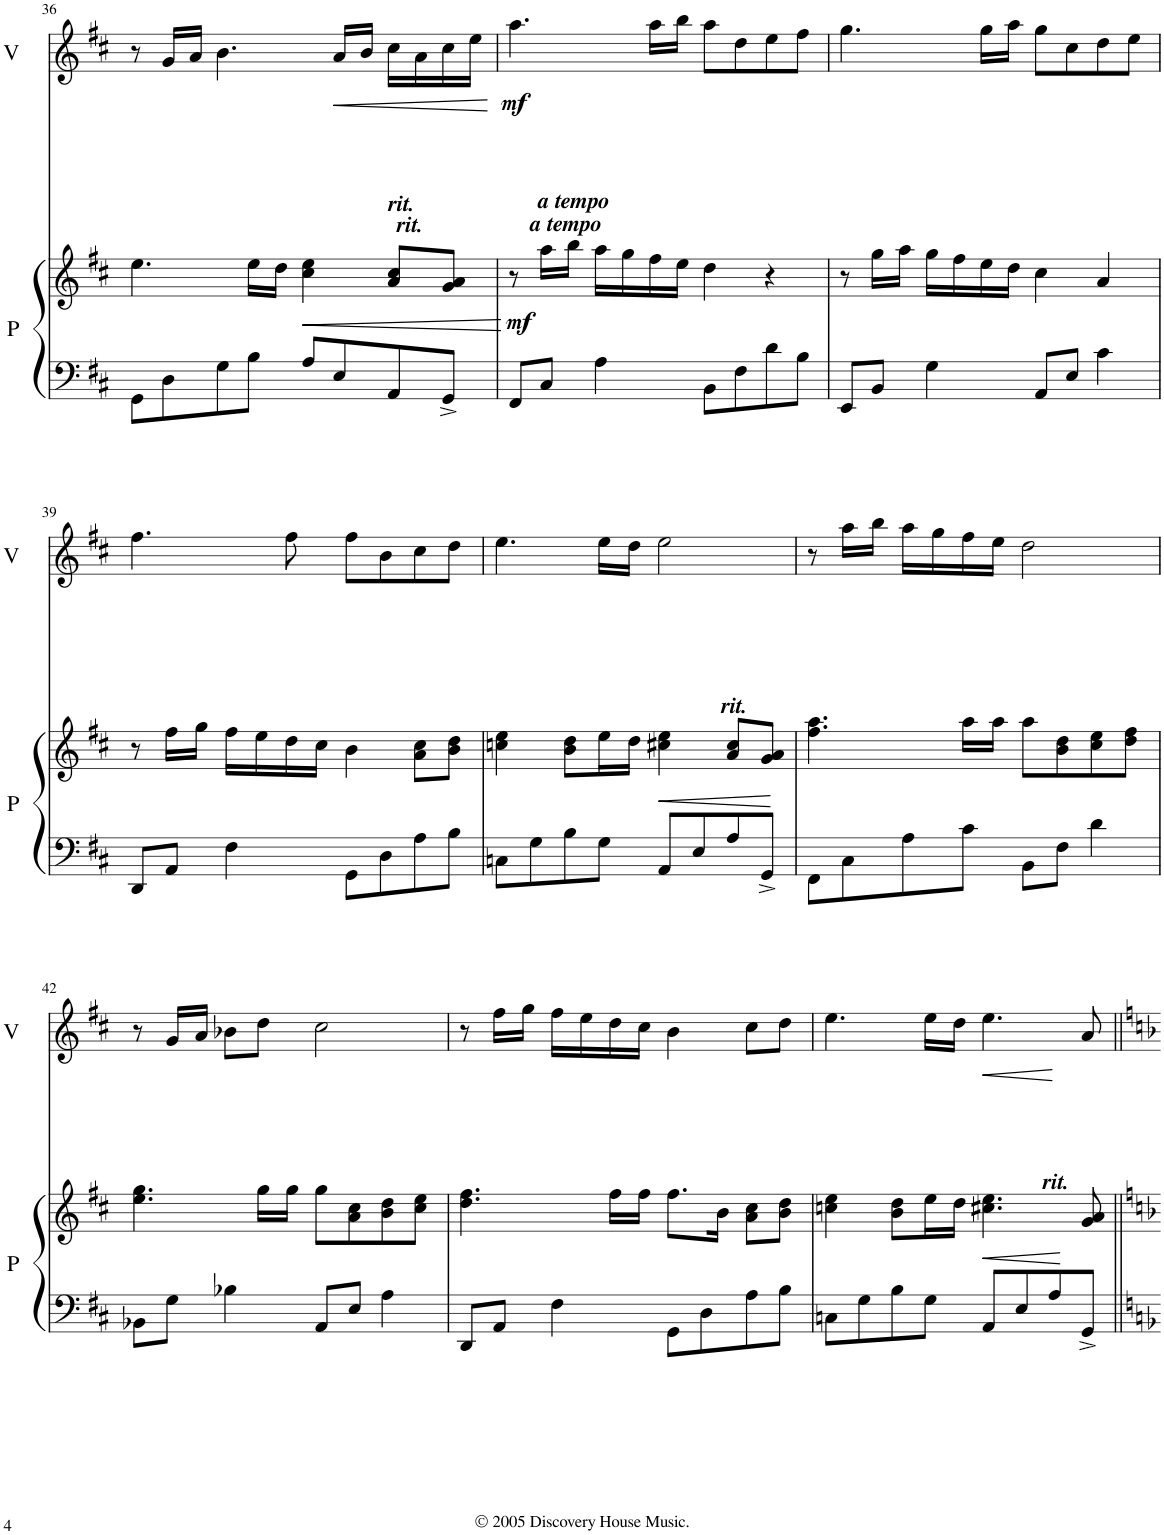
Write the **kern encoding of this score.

**kern	**kern	**dynam	**kern	**dynam
*part2	*part2	*part2	*part1	*part1
*staff3	*staff2	*staff2/3	*staff1	*staff1
*I"Piano	*	*	*I"Violin	*
*I'P	*	*	*I'V	*
!!LO:PB:g=z
*clefF4	*clefG2	*	*clefG2	*
*k[f#c#]	*k[f#c#]	*	*k[f#c#]	*
*M4/4	*M4/4	*	*M4/4	*
=36	=36	=36	=36	=36
8GG\L	4.ee\	.	8r	.
8D\	.	.	16g/LL	.
.	.	.	16a/JJ	.
8G\	.	.	4.b\	.
8B\J	16ee\LL	.	.	.
.	16dd\JJ	.	.	.
!	!	!LO:HP:b	!	!
8A/L	4cc#\ 4ee\	<	.	.
!	!	!	!	!LO:HP:b
8E/	.	.	16a/LL	<
.	.	.	16b/JJ	.
!	!	!	!LO:TX:b:Bi:t=rit.	!
8AA/	8a/ 8cc#/L	.	16cc#\LL	.
!	!	!	!LO:TX:b:Bi:t=rit.	!
.	.	.	16a\	.
8GG^/J	8g/ 8a/J	.	16cc#\	.
.	.	.	16ee\JJ	.
.	.	[	.	[
=37	=37	=37	=37	=37
!	!	!	!LO:TX:b:Bi:t=a tempo	!
!	!	!	!LO:TX:b:Bi:t=a tempo	!
!	!	!LO:DY:b	!	!LO:DY:b
8FF#/L	8r	mf	4.aa\	mf
8C#/J	16aa\LL	.	.	.
.	16bb\JJ	.	.	.
4A\	16aa\LL	.	.	.
.	16gg\	.	.	.
.	16ff#\	.	16aa\LL	.
.	16ee\JJ	.	16bb\JJ	.
8BB\L	4dd\	.	8aa\L	.
8F#\	.	.	8dd\	.
8d\	4r	.	8ee\	.
8B\J	.	.	8ff#\J	.
=38	=38	=38	=38	=38
8EE/L	8r	.	4.gg\	.
8BB/J	16gg\LL	.	.	.
.	16aa\JJ	.	.	.
4G\	16gg\LL	.	.	.
.	16ff#\	.	.	.
.	16ee\	.	16gg\LL	.
.	16dd\JJ	.	16aa\JJ	.
8AA/L	4cc#\	.	8gg\L	.
8E/J	.	.	8cc#\	.
4c#\	4a/	.	8dd\	.
.	.	.	8ee\J	.
!!LO:LB:g=z
=39	=39	=39	=39	=39
8DD/L	8r	.	4.ff#\	.
8AA/J	16ff#\LL	.	.	.
.	16gg\JJ	.	.	.
4F#\	16ff#\LL	.	.	.
.	16ee\	.	.	.
.	16dd\	.	8ff#\	.
.	16cc#\JJ	.	.	.
8GG\L	4b\	.	8ff#\L	.
8D\	.	.	8b\	.
8A\	8a\ 8cc#\L	.	8cc#\	.
8B\J	8b\ 8dd\J	.	8dd\J	.
=40	=40	=40	=40	=40
*	*	*	*^	*
8Cn\L	4ccn\ 4ee\	.	4.ee\	2.ryy	.
8G\	.	.	.	.	.
8B\	8b\ 8dd\L	.	.	.	.
8G\J	16ee\L	.	16ee\LL	.	.
.	16dd\JJ	.	16dd\JJ	.	.
!	!	!LO:HP:b	!	!	!
8AA/L	4cc#X\ 4ee\	<	2ee\	.	.
8E/	.	.	.	.	.
!	!	!	!	!LO:TX:b:Bi:t=rit.	!
8A/	8a/ 8cc#/L	.	.	4ryy	.
8GG^/J	8g/ 8a/J	.	.	.	.
.	.	[	.	.	.
*	*	*	*v	*v	*
=41	=41	=41	=41	=41
8FF#\L	4.ff#\ 4.aa\	.	8r	.
8C#\	.	.	16aa\LL	.
.	.	.	16bb\JJ	.
8A\	.	.	16aa\LL	.
.	.	.	16gg\	.
8c#\J	16aa\LL	.	16ff#\	.
.	16aa\JJ	.	16ee\JJ	.
8BB\L	8aa\L	.	2dd\	.
8F#\J	8b\ 8dd\	.	.	.
4d\	8cc#\ 8ee\	.	.	.
.	8dd\ 8ff#\J	.	.	.
!!LO:LB:g=z
=42	=42	=42	=42	=42
8BB-X\L	4.ee\ 4.gg\	.	8r	.
8G\J	.	.	16g/LL	.
.	.	.	16a/JJ	.
4B-X\	.	.	8b-X\L	.
.	16gg\LL	.	8dd\J	.
.	16gg\JJ	.	.	.
8AA/L	8gg\L	.	2cc#\	.
8E/J	8a\ 8cc#\	.	.	.
4A\	8b\ 8dd\	.	.	.
.	8cc#\ 8ee\J	.	.	.
=43	=43	=43	=43	=43
8DD/L	4.dd\ 4.ff#\	.	8r	.
8AA/J	.	.	16ff#\LL	.
.	.	.	16gg\JJ	.
4F#\	.	.	16ff#\LL	.
.	.	.	16ee\	.
.	16ff#\LL	.	16dd\	.
.	16ff#\JJ	.	16cc#\JJ	.
8GG\L	8.ff#\L	.	4b\	.
8D\	.	.	.	.
.	16b\Jk	.	.	.
8A\	8a\ 8cc#\L	.	8cc#\L	.
8B\J	8b\ 8dd\J	.	8dd\J	.
=44	=44	=44	=44	=44
*	*	*	*^	*
8Cn\L	4ccn\ 4ee\	.	4.ee\	2.ryy	.
8G\	.	.	.	.	.
8B\	8b\ 8dd\L	.	.	.	.
8G\J	16ee\L	.	16ee\LL	.	.
.	16dd\JJ	.	16dd\JJ	.	.
!	!	!LO:HP:b	!	!	!LO:HP:b
8AA/L	4.cc#X\ 4.ee\	<	4.ee\	.	<
8E/	.	.	.	.	.
!	!	!	!	!LO:TX:b:Bi:t=rit.	!
8A/	.	.	.	4ryy	.
8GG^/J	8g/ 8a/	.	8a/	.	.
.	.	[	.	.	[
*	*	*	*v	*v	*
=||	=||	=||	=||	=||
*-	*-	*-	*-	*-
